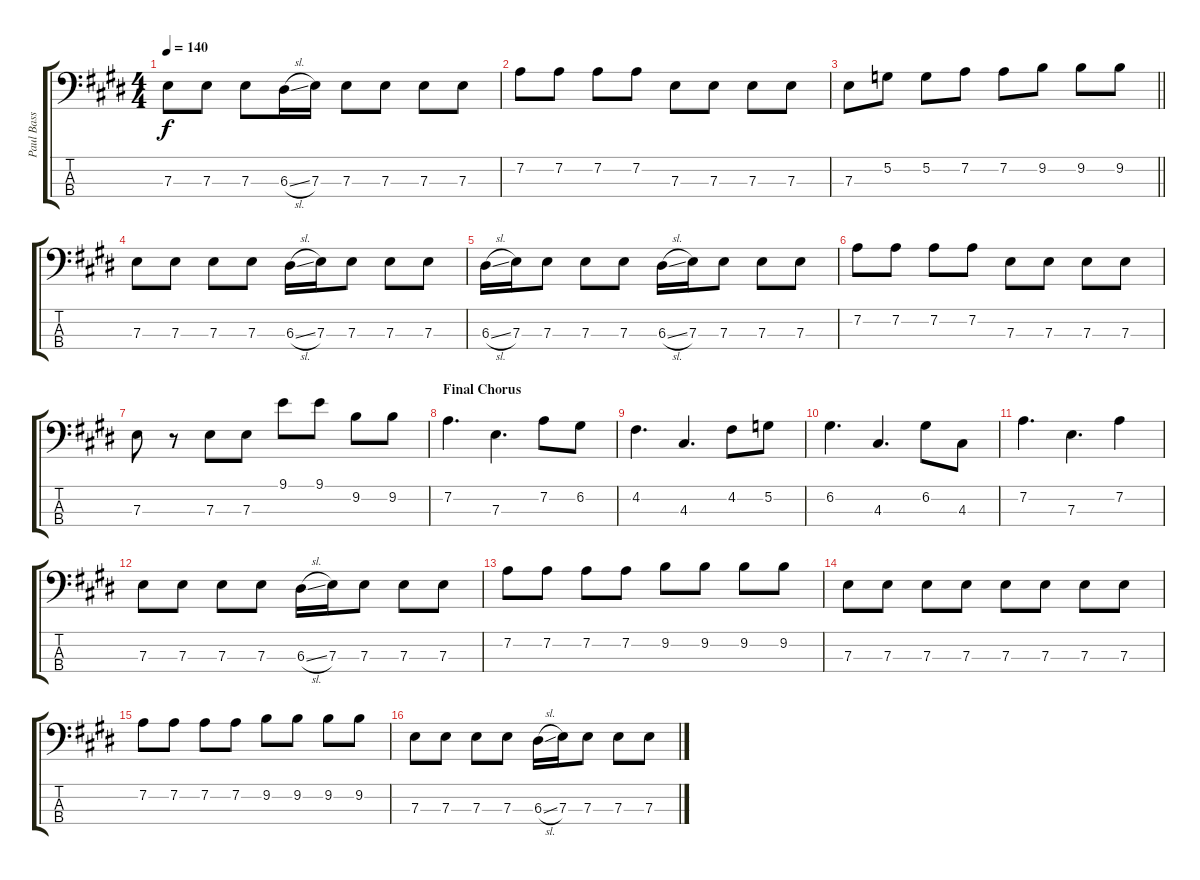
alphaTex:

\track ("Paul Bass" "Paul Bass") {instrument electricbassfinger}
\staff {score tabs}
\tuning (G2 D2 A1 E1) {hide}
\ts (4 4)
\tempo 140
\clef f4
\ks e
7.3.8{dy f} 7.3.8 7.3.8 6.3{sl}.16 7.3.16 7.3.8 7.3.8 7.3.8 7.3.8 |
7.2.8 7.2.8 7.2.8 7.2.8 7.3.8 7.3.8 7.3.8 7.3.8 |
\barLineRight lightlight
7.3.8 5.2.8 5.2.8 7.2.8 7.2.8 9.2.8 9.2.8 9.2.8 |
7.3.8 7.3.8 7.3.8 7.3.8 6.3{sl}.16 7.3.16 7.3.8 7.3.8 7.3.8 |
6.3{sl}.16 7.3.16 7.3.8 7.3.8 7.3.8 6.3{sl}.16 7.3.16 7.3.8 7.3.8 7.3.8 |
7.2.8 7.2.8 7.2.8 7.2.8 7.3.8 7.3.8 7.3.8 7.3.8 |
7.3.8 r.8 7.3.8 7.3.8 9.1.8 9.1.8 9.2.8 9.2.8 |
\section ("" "Final Chorus")
7.2.4{d} 7.3.4{d} 7.2.8 6.2.8 |
4.2.4{d} 4.3.4{d} 4.2.8 5.2.8 |
6.2.4{d} 4.3.4{d} 6.2.8 4.3.8 |
7.2.4{d} 7.3.4{d} 7.2.4 |
7.3.8 7.3.8 7.3.8 7.3.8 6.3{sl}.16 7.3.16 7.3.8 7.3.8 7.3.8 |
7.2.8 7.2.8 7.2.8 7.2.8 9.2.8 9.2.8 9.2.8 9.2.8 |
7.3.8 7.3.8 7.3.8 7.3.8 7.3.8 7.3.8 7.3.8 7.3.8 |
7.2.8 7.2.8 7.2.8 7.2.8 9.2.8 9.2.8 9.2.8 9.2.8 |
7.3.8 7.3.8 7.3.8 7.3.8 6.3{sl}.16 7.3.16 7.3.8 7.3.8 7.3.8
